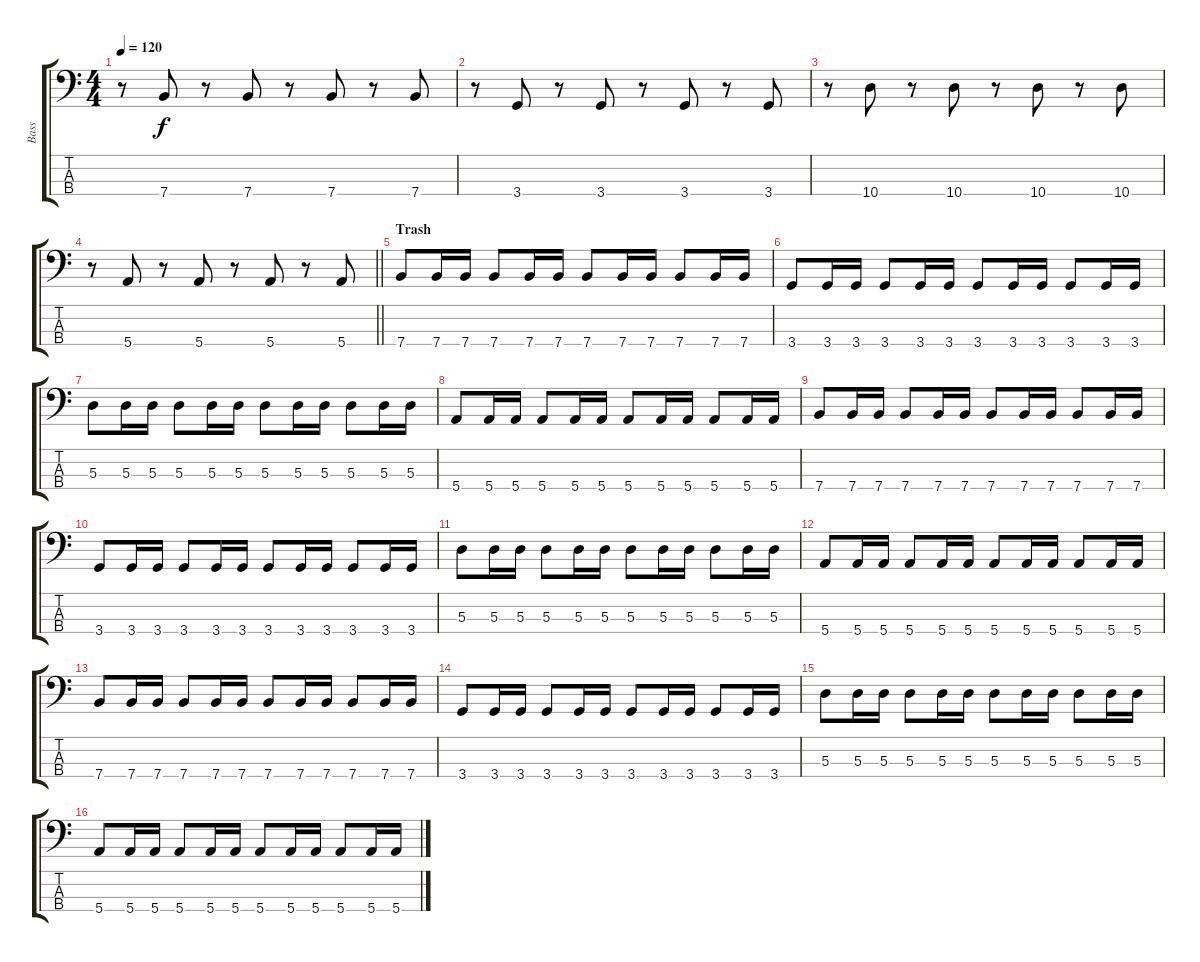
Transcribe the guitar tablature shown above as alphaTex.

\track ("Bass" "Bass") {instrument electricbassfinger}
\staff {score tabs}
\tuning (G2 D2 A1 E1) {hide}
\ts (4 4)
\tempo 120
\clef f4
\ks c
r.8{dy f} 7.4.8 r.8 7.4.8 r.8 7.4.8 r.8 7.4.8 |
r.8 3.4.8 r.8 3.4.8 r.8 3.4.8 r.8 3.4.8 |
r.8 10.4.8 r.8 10.4.8 r.8 10.4.8 r.8 10.4.8 |
\barLineRight lightlight
r.8 5.4.8 r.8 5.4.8 r.8 5.4.8 r.8 5.4.8 |
\section ("" "Trash")
7.4.8 7.4.16 7.4.16 7.4.8 7.4.16 7.4.16 7.4.8 7.4.16 7.4.16 7.4.8 7.4.16 7.4.16 |
3.4.8 3.4.16 3.4.16 3.4.8 3.4.16 3.4.16 3.4.8 3.4.16 3.4.16 3.4.8 3.4.16 3.4.16 |
5.3.8 5.3.16 5.3.16 5.3.8 5.3.16 5.3.16 5.3.8 5.3.16 5.3.16 5.3.8 5.3.16 5.3.16 |
5.4.8 5.4.16 5.4.16 5.4.8 5.4.16 5.4.16 5.4.8 5.4.16 5.4.16 5.4.8 5.4.16 5.4.16 |
7.4.8 7.4.16 7.4.16 7.4.8 7.4.16 7.4.16 7.4.8 7.4.16 7.4.16 7.4.8 7.4.16 7.4.16 |
3.4.8 3.4.16 3.4.16 3.4.8 3.4.16 3.4.16 3.4.8 3.4.16 3.4.16 3.4.8 3.4.16 3.4.16 |
5.3.8 5.3.16 5.3.16 5.3.8 5.3.16 5.3.16 5.3.8 5.3.16 5.3.16 5.3.8 5.3.16 5.3.16 |
5.4.8 5.4.16 5.4.16 5.4.8 5.4.16 5.4.16 5.4.8 5.4.16 5.4.16 5.4.8 5.4.16 5.4.16 |
7.4.8 7.4.16 7.4.16 7.4.8 7.4.16 7.4.16 7.4.8 7.4.16 7.4.16 7.4.8 7.4.16 7.4.16 |
3.4.8 3.4.16 3.4.16 3.4.8 3.4.16 3.4.16 3.4.8 3.4.16 3.4.16 3.4.8 3.4.16 3.4.16 |
5.3.8 5.3.16 5.3.16 5.3.8 5.3.16 5.3.16 5.3.8 5.3.16 5.3.16 5.3.8 5.3.16 5.3.16 |
5.4.8 5.4.16 5.4.16 5.4.8 5.4.16 5.4.16 5.4.8 5.4.16 5.4.16 5.4.8 5.4.16 5.4.16
